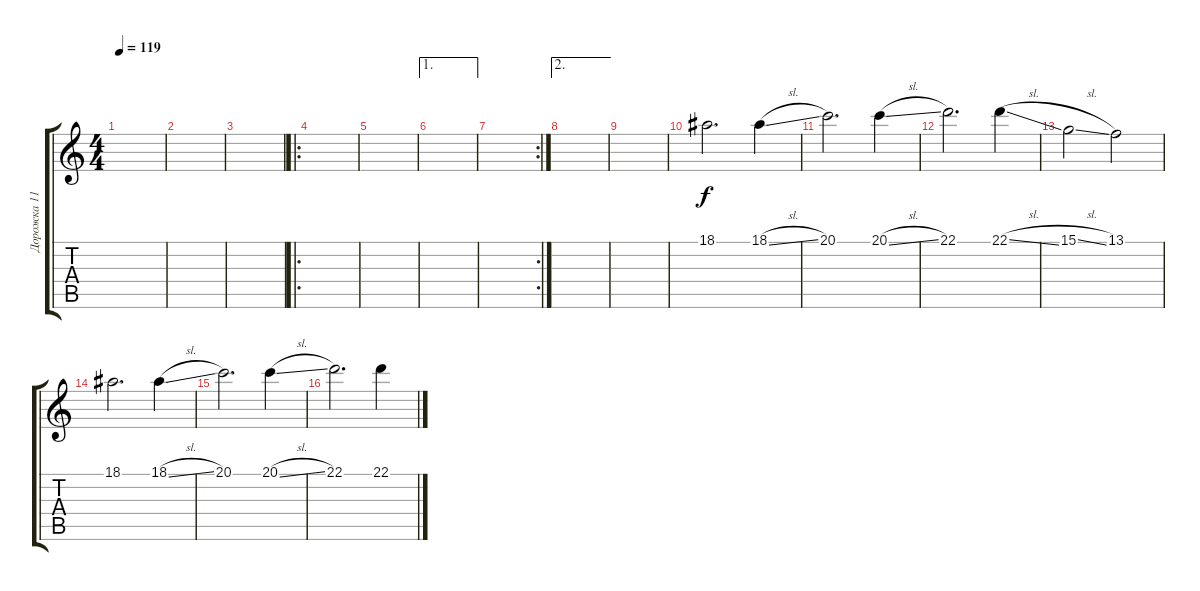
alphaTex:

\track ("Дорожка 11" "Дорожка 11") {instrument synthstrings1}
\staff {score tabs}
\tuning (E4 B3 G3 D3 A2 E2) {hide}
\ts (4 4)
\tempo 119
\clef g2
\ks c
|
|
|
\ro
|
|
\ae 1
|
\rc 2
|
\ae 2
|
|
18.1.2{d} 18.1{sl}.4 |
20.1.2{d} 20.1{sl}.4 |
22.1.2{d} 22.1{sl}.4 |
15.1{sl}.2 13.1.2 |
18.1.2{d} 18.1{sl}.4 |
20.1.2{d} 20.1{sl}.4 |
22.1.2{d} 22.1{sl}.4
